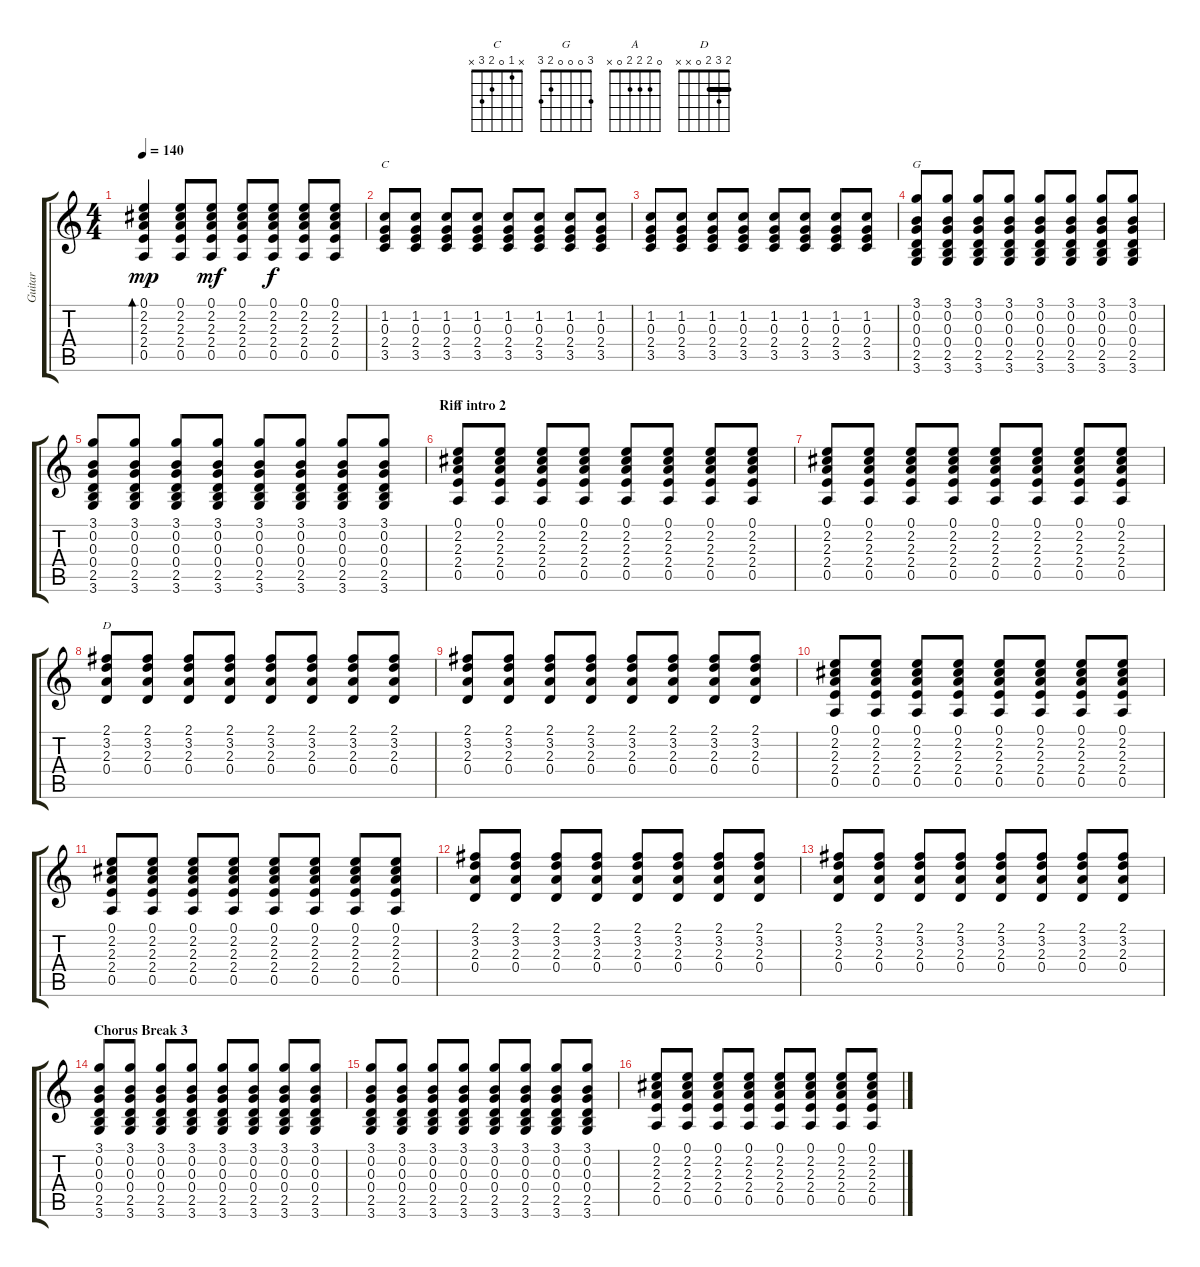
\track ("Guitar" "Guitar") {instrument overdrivenguitar}
\staff {score tabs}
\tuning (E4 B3 G3 D3 A2 E2) {hide}
\chord ("C" x 1 0 2 3 x)
\chord ("G" 3 0 0 0 2 3)
\chord ("A" 0 2 2 2 0 x)
\chord ("D" 2 3 2 0 x x) {barre 2}
\ts (4 4)
\tempo 140
\clef g2
\ks c
(0.1 2.2 2.3 2.4 0.5).4{bd 60 dy mp} (0.1 2.2 2.3 2.4 0.5).8 (0.1 2.2 2.3 2.4 0.5).8{dy mf} (0.1 2.2 2.3 2.4 0.5).8 (0.1 2.2 2.3 2.4 0.5).8{dy f} (0.1 2.2 2.3 2.4 0.5).8 (0.1 2.2 2.3 2.4 0.5).8 |
(1.2 0.3 2.4 3.5).8{ch "C"} (1.2 0.3 2.4 3.5).8 (1.2 0.3 2.4 3.5).8 (1.2 0.3 2.4 3.5).8 (1.2 0.3 2.4 3.5).8 (1.2 0.3 2.4 3.5).8 (1.2 0.3 2.4 3.5).8 (1.2 0.3 2.4 3.5).8 |
(1.2 0.3 2.4 3.5).8 (1.2 0.3 2.4 3.5).8 (1.2 0.3 2.4 3.5).8 (1.2 0.3 2.4 3.5).8 (1.2 0.3 2.4 3.5).8 (1.2 0.3 2.4 3.5).8 (1.2 0.3 2.4 3.5).8 (1.2 0.3 2.4 3.5).8 |
(3.1 0.2 0.3 0.4 2.5 3.6).8{ch "G"} (3.1 0.2 0.3 0.4 2.5 3.6).8 (3.1 0.2 0.3 0.4 2.5 3.6).8 (3.1 0.2 0.3 0.4 2.5 3.6).8 (3.1 0.2 0.3 0.4 2.5 3.6).8 (3.1 0.2 0.3 0.4 2.5 3.6).8 (3.1 0.2 0.3 0.4 2.5 3.6).8 (3.1 0.2 0.3 0.4 2.5 3.6).8 |
(3.1 0.2 0.3 0.4 2.5 3.6).8 (3.1 0.2 0.3 0.4 2.5 3.6).8 (3.1 0.2 0.3 0.4 2.5 3.6).8 (3.1 0.2 0.3 0.4 2.5 3.6).8 (3.1 0.2 0.3 0.4 2.5 3.6).8 (3.1 0.2 0.3 0.4 2.5 3.6).8 (3.1 0.2 0.3 0.4 2.5 3.6).8 (3.1 0.2 0.3 0.4 2.5 3.6).8 |
\section ("" "Riff intro 2")
(0.1 2.2 2.3 2.4 0.5).8{ch "A"} (0.1 2.2 2.3 2.4 0.5).8 (0.1 2.2 2.3 2.4 0.5).8 (0.1 2.2 2.3 2.4 0.5).8 (0.1 2.2 2.3 2.4 0.5).8 (0.1 2.2 2.3 2.4 0.5).8 (0.1 2.2 2.3 2.4 0.5).8 (0.1 2.2 2.3 2.4 0.5).8 |
(0.1 2.2 2.3 2.4 0.5).8 (0.1 2.2 2.3 2.4 0.5).8 (0.1 2.2 2.3 2.4 0.5).8 (0.1 2.2 2.3 2.4 0.5).8 (0.1 2.2 2.3 2.4 0.5).8 (0.1 2.2 2.3 2.4 0.5).8 (0.1 2.2 2.3 2.4 0.5).8 (0.1 2.2 2.3 2.4 0.5).8 |
(2.1 3.2 2.3 0.4).8{ch "D"} (2.1 3.2 2.3 0.4).8 (2.1 3.2 2.3 0.4).8 (2.1 3.2 2.3 0.4).8 (2.1 3.2 2.3 0.4).8 (2.1 3.2 2.3 0.4).8 (2.1 3.2 2.3 0.4).8 (2.1 3.2 2.3 0.4).8 |
(2.1 3.2 2.3 0.4).8 (2.1 3.2 2.3 0.4).8 (2.1 3.2 2.3 0.4).8 (2.1 3.2 2.3 0.4).8 (2.1 3.2 2.3 0.4).8 (2.1 3.2 2.3 0.4).8 (2.1 3.2 2.3 0.4).8 (2.1 3.2 2.3 0.4).8 |
(0.1 2.2 2.3 2.4 0.5).8 (0.1 2.2 2.3 2.4 0.5).8 (0.1 2.2 2.3 2.4 0.5).8 (0.1 2.2 2.3 2.4 0.5).8 (0.1 2.2 2.3 2.4 0.5).8 (0.1 2.2 2.3 2.4 0.5).8 (0.1 2.2 2.3 2.4 0.5).8 (0.1 2.2 2.3 2.4 0.5).8 |
(0.1 2.2 2.3 2.4 0.5).8 (0.1 2.2 2.3 2.4 0.5).8 (0.1 2.2 2.3 2.4 0.5).8 (0.1 2.2 2.3 2.4 0.5).8 (0.1 2.2 2.3 2.4 0.5).8 (0.1 2.2 2.3 2.4 0.5).8 (0.1 2.2 2.3 2.4 0.5).8 (0.1 2.2 2.3 2.4 0.5).8 |
(2.1 3.2 2.3 0.4).8 (2.1 3.2 2.3 0.4).8 (2.1 3.2 2.3 0.4).8 (2.1 3.2 2.3 0.4).8 (2.1 3.2 2.3 0.4).8 (2.1 3.2 2.3 0.4).8 (2.1 3.2 2.3 0.4).8 (2.1 3.2 2.3 0.4).8 |
(2.1 3.2 2.3 0.4).8 (2.1 3.2 2.3 0.4).8 (2.1 3.2 2.3 0.4).8 (2.1 3.2 2.3 0.4).8 (2.1 3.2 2.3 0.4).8 (2.1 3.2 2.3 0.4).8 (2.1 3.2 2.3 0.4).8 (2.1 3.2 2.3 0.4).8 |
\section ("" "Chorus Break 3")
(3.1 0.2 0.3 0.4 2.5 3.6).8 (3.1 0.2 0.3 0.4 2.5 3.6).8 (3.1 0.2 0.3 0.4 2.5 3.6).8 (3.1 0.2 0.3 0.4 2.5 3.6).8 (3.1 0.2 0.3 0.4 2.5 3.6).8 (3.1 0.2 0.3 0.4 2.5 3.6).8 (3.1 0.2 0.3 0.4 2.5 3.6).8 (3.1 0.2 0.3 0.4 2.5 3.6).8 |
(3.1 0.2 0.3 0.4 2.5 3.6).8 (3.1 0.2 0.3 0.4 2.5 3.6).8 (3.1 0.2 0.3 0.4 2.5 3.6).8 (3.1 0.2 0.3 0.4 2.5 3.6).8 (3.1 0.2 0.3 0.4 2.5 3.6).8 (3.1 0.2 0.3 0.4 2.5 3.6).8 (3.1 0.2 0.3 0.4 2.5 3.6).8 (3.1 0.2 0.3 0.4 2.5 3.6).8 |
(0.1 2.2 2.3 2.4 0.5).8 (0.1 2.2 2.3 2.4 0.5).8 (0.1 2.2 2.3 2.4 0.5).8 (0.1 2.2 2.3 2.4 0.5).8 (0.1 2.2 2.3 2.4 0.5).8 (0.1 2.2 2.3 2.4 0.5).8 (0.1 2.2 2.3 2.4 0.5).8 (0.1 2.2 2.3 2.4 0.5).8
